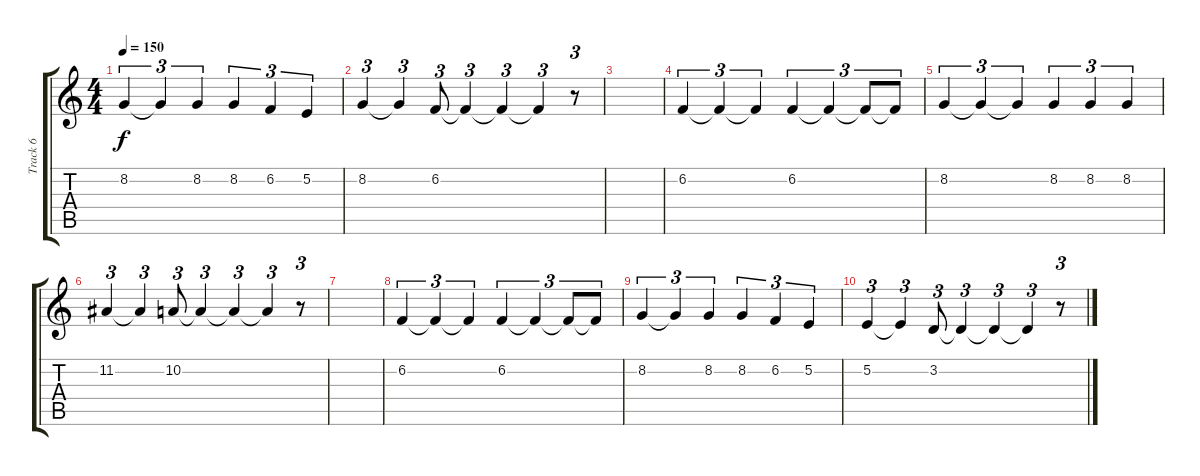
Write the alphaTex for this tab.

\track ("Track 6" "Track 6") {instrument lead6voice}
\staff {score tabs}
\tuning (E4 B3 G3 D3 A2 D2) {hide}
\ts (4 4)
\tempo 150
\clef g2
\ks c
8.2.4{tu (3 2) dy f} 8.2{t}.4{tu (3 2)} 8.2.4{tu (3 2)} 8.2.4{tu (3 2)} 6.2.4{tu (3 2)} 5.2.4{tu (3 2)} |
8.2.4{tu (3 2)} 8.2{t}.4{tu (3 2)} 6.2.8{tu (3 2)} 6.2{t}.4{tu (3 2)} 6.2{t}.4{tu (3 2)} 6.2{t}.4{tu (3 2)} r.8{tu (3 2)} |
|
6.2.4{tu (3 2)} 6.2{t}.4{tu (3 2)} 6.2{t}.4{tu (3 2)} 6.2.4{tu (3 2)} 6.2{t}.4{tu (3 2)} 6.2{t}.8{tu (3 2)} 6.2{t}.8{tu (3 2)} |
8.2.4{tu (3 2)} 8.2{t}.4{tu (3 2)} 8.2{t}.4{tu (3 2)} 8.2.4{tu (3 2)} 8.2.4{tu (3 2)} 8.2.4{tu (3 2)} |
11.2.4{tu (3 2)} 11.2{t}.4{tu (3 2)} 10.2.8{tu (3 2)} 10.2{t}.4{tu (3 2)} 10.2{t}.4{tu (3 2)} 10.2{t}.4{tu (3 2)} r.8{tu (3 2)} |
|
6.2.4{tu (3 2)} 6.2{t}.4{tu (3 2)} 6.2{t}.4{tu (3 2)} 6.2.4{tu (3 2)} 6.2{t}.4{tu (3 2)} 6.2{t}.8{tu (3 2)} 6.2{t}.8{tu (3 2)} |
8.2.4{tu (3 2)} 8.2{t}.4{tu (3 2)} 8.2.4{tu (3 2)} 8.2.4{tu (3 2)} 6.2.4{tu (3 2)} 5.2.4{tu (3 2)} |
5.2.4{tu (3 2)} 5.2{t}.4{tu (3 2)} 3.2.8{tu (3 2)} 3.2{t}.4{tu (3 2)} 3.2{t}.4{tu (3 2)} 3.2{t}.4{tu (3 2)} r.8{tu (3 2)}
